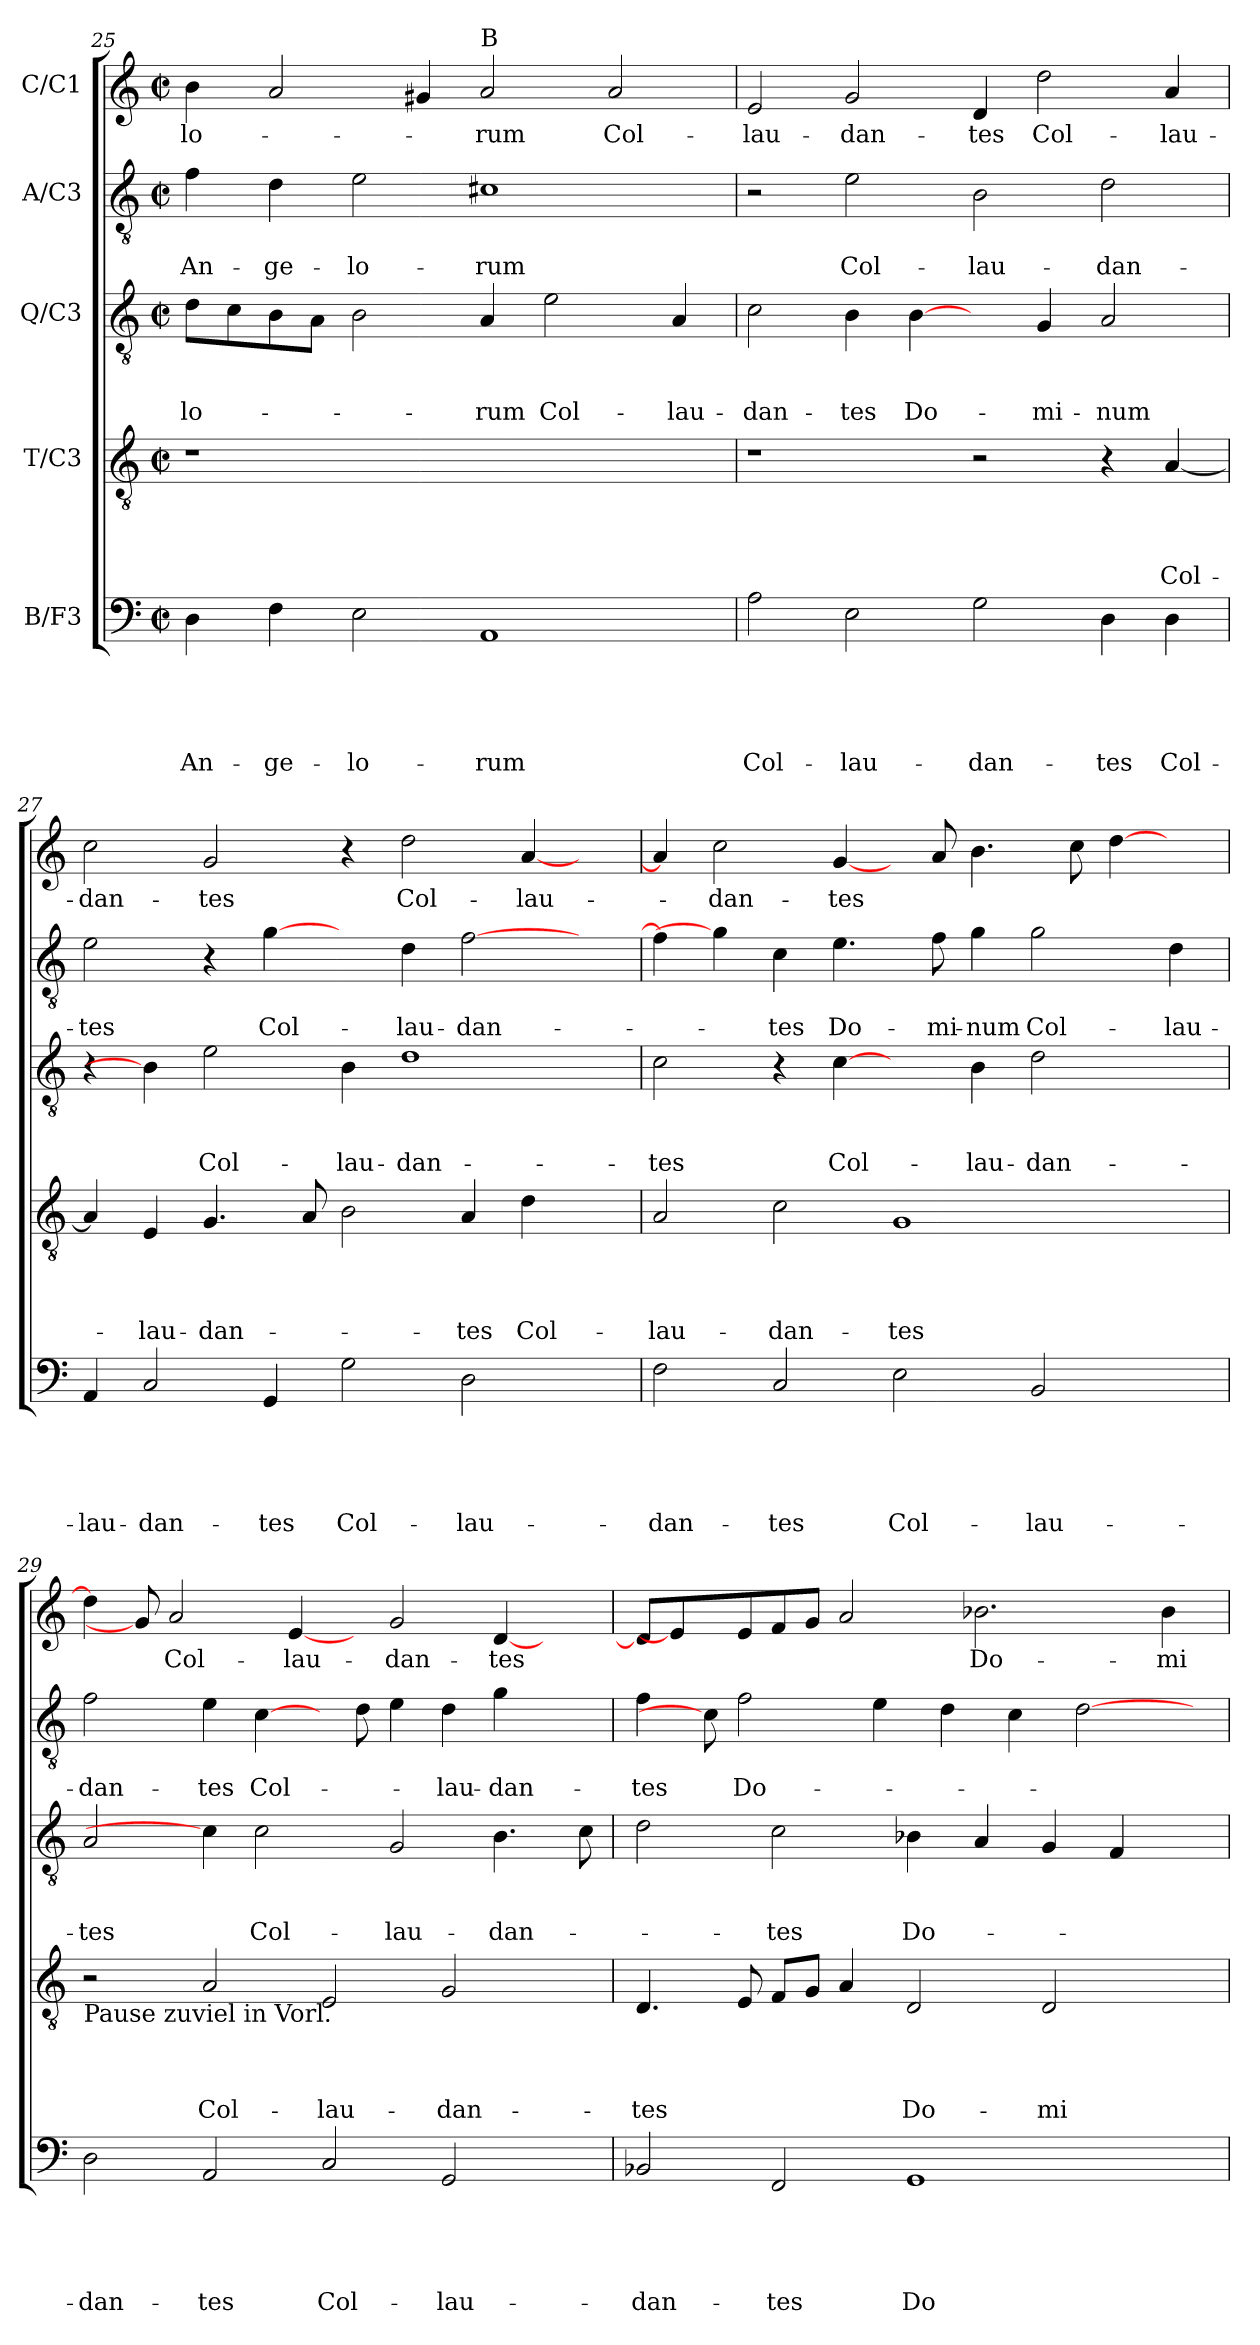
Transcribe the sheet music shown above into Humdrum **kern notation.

**kern	**text	**text	**text	**text	**text	**kern	**text	**text	**text	**text	**kern	**text	**text	**text	**kern	**text	**text	**kern	**text
*part5	*part5	*part5	*part5	*part5	*part5	*part4	*part4	*part4	*part4	*part4	*part3	*part3	*part3	*part3	*part2	*part2	*part2	*part1	*part1
*staff5	*staff5	*staff5	*staff5	*staff5	*staff5	*staff4	*staff4	*staff4	*staff4	*staff4	*staff3	*staff3	*staff3	*staff3	*staff2	*staff2	*staff2	*staff1	*staff1
*I"B/F3	*	*	*	*	*	*I"T/C3	*	*	*	*	*I"Q/C3	*	*	*	*I"A/C3	*	*	*I"C/C1	*
*clefF4	*	*	*	*	*	*clefGv2	*	*	*	*	*clefGv2	*	*	*	*clefGv2	*	*	*clefG2	*
*k[]	*	*	*	*	*	*k[]	*	*	*	*	*k[]	*	*	*	*k[]	*	*	*k[]	*
*C:	*	*	*	*	*	*C:	*	*	*	*	*C:	*	*	*	*C:	*	*	*C:	*
*M2/2	*	*	*	*	*	*M2/2	*	*	*	*	*M2/2	*	*	*	*M2/2	*	*	*M2/2	*
*met(c|)	*	*	*	*	*	*met(c|)	*	*	*	*	*met(c|)	*	*	*	*met(c|)	*	*	*met(c|)	*
=25	=25	=25	=25	=25	=25	=25	=25	=25	=25	=25	=25	=25	=25	=25	=25	=25	=25	=25	=25
!	!	!	!	!	!LO:LY:b	!	!	!	!	!	!	!	!	!LO:LY:b	!	!	!LO:LY:b	!	!LO:LY:b
4D\	.	.	.	.	An-	1r	.	.	.	.	8d\L	.	.	-lo-	4f\	.	An-	4b\	-lo-
.	.	.	.	.	.	.	.	.	.	.	8c\	.	.	.	.	.	.	.	.
!	!	!	!	!	!LO:LY:b	!	!	!	!	!	!	!	!	!	!	!	!LO:LY:b	!	!
4F\	.	.	.	.	-ge-	.	.	.	.	.	8B\	.	.	.	4d\	.	-ge-	2a/	.
.	.	.	.	.	.	.	.	.	.	.	8A\J	.	.	.	.	.	.	.	.
!	!	!	!	!	!LO:LY:b	!	!	!	!	!	!	!	!	!	!	!	!LO:LY:b	!	!
2E\	.	.	.	.	-lo-	.	.	.	.	.	2B\	.	.	.	2e\	.	-lo-	.	.
.	.	.	.	.	.	.	.	.	.	.	.	.	.	.	.	.	.	4g#X/	.
!	!	!	!	!	!	!	!	!	!	!	!	!	!	!	!	!	!	!LO:TX:a:t=B	!
!	!	!	!	!	!LO:LY:b	!	!	!	!	!	!	!	!	!LO:LY:b	!	!	!LO:LY:b	!	!LO:LY:b
1AA	.	.	.	.	-rum	1ryy	.	.	.	.	4A/	.	.	-rum	1c#X	.	-rum	2a/	-rum
!	!	!	!	!	!	!	!	!	!	!	!	!	!	!LO:LY:b	!	!	!	!	!
.	.	.	.	.	.	.	.	.	.	.	2e\	.	.	Col-	.	.	.	.	.
!	!	!	!	!	!	!	!	!	!	!	!	!	!	!	!	!	!	!	!LO:LY:b
.	.	.	.	.	.	.	.	.	.	.	.	.	.	.	.	.	.	2a/	Col-
!	!	!	!	!	!	!	!	!	!	!	!	!	!	!LO:LY:b	!	!	!	!	!
.	.	.	.	.	.	.	.	.	.	.	4A/	.	.	-lau-	.	.	.	.	.
=26	=26	=26	=26	=26	=26	=26	=26	=26	=26	=26	=26	=26	=26	=26	=26	=26	=26	=26	=26
!	!	!	!	!	!LO:LY:b	!	!	!	!	!	!	!	!	!LO:LY:b	!	!	!	!	!LO:LY:b
2A\	.	.	.	.	Col-	1r	.	.	.	.	2c\	.	.	-dan-	2r	.	.	2e/	-lau-
!	!	!	!	!	!LO:LY:b	!	!	!	!	!	!	!	!	!LO:LY:b	!	!	!LO:LY:b	!	!LO:LY:b
2E\	.	.	.	.	-lau-	.	.	.	.	.	4B\	.	.	-tes	2e\	.	Col-	2g/	-dan-
!	!	!	!	!	!	!	!	!	!	!	!	!	!	!LO:LY:b	!	!	!	!	!
.	.	.	.	.	.	.	.	.	.	.	[4B\	.	.	Do-	.	.	.	.	.
!	!	!	!	!	!LO:LY:b	!	!	!	!	!	!	!	!	!	!	!	!LO:LY:b	!	!LO:LY:b
2G\	.	.	.	.	-dan-	2r	.	.	.	.	4ryy	.	.	.	2B\	.	-lau-	4d/	-tes
!	!	!	!	!	!	!	!	!	!	!	!	!	!	!LO:LY:b	!	!	!	!	!LO:LY:b
.	.	.	.	.	.	.	.	.	.	.	4G/	.	.	-mi-	.	.	.	2dd\	Col-
!	!	!	!	!	!LO:LY:b	!	!	!	!	!	!	!	!	!LO:LY:b	!	!	!LO:LY:b	!	!
4D\	.	.	.	.	-tes	4r	.	.	.	.	2A/	.	.	-num	2d\	.	-dan-	.	.
!	!	!	!	!	!LO:LY:b	!	!	!	!	!LO:LY:b	!	!	!	!	!	!	!	!	!LO:LY:b
4D\	.	.	.	.	Col-	[4A/	.	.	.	Col-	.	.	.	.	.	.	.	4a/	-lau-
=27	=27	=27	=27	=27	=27	=27	=27	=27	=27	=27	=27	=27	=27	=27	=27	=27	=27	=27	=27
!	!	!	!	!	!LO:LY:b	!	!	!	!	!	!	!	!	!	!	!	!LO:LY:b	!	!LO:LY:b
4AA/	.	.	.	.	-lau-	4A/]	.	.	.	.	4r	.	.	.	2e\	.	-tes	2cc\	-dan-
!	!	!	!	!	!LO:LY:b	!	!	!	!	!LO:LY:b	!	!	!	!	!	!	!	!	!
2C/	.	.	.	.	-dan-	4E/	.	.	.	-lau-	4B\]	.	.	.	.	.	.	.	.
!	!	!	!	!	!	!	!	!	!	!LO:LY:b	!	!	!	!LO:LY:b	!	!	!	!	!LO:LY:b
.	.	.	.	.	.	4.G/	.	.	.	-dan-	2e\	.	.	Col-	4r	.	.	2g/	-tes
!	!	!	!	!	!LO:LY:b	!	!	!	!	!	!	!	!	!	!	!	!LO:LY:b	!	!
4GG/	.	.	.	.	-tes	.	.	.	.	.	.	.	.	.	[4g\	.	Col-	.	.
.	.	.	.	.	.	8A/	.	.	.	.	.	.	.	.	.	.	.	.	.
!	!	!	!	!	!LO:LY:b	!	!	!	!	!	!	!	!	!LO:LY:b	!	!	!	!	!
2G\	.	.	.	.	Col-	2B\	.	.	.	.	4B\	.	.	-lau-	4ryy	.	.	4r	.
!	!	!	!	!	!	!	!	!	!	!	!	!	!	!LO:LY:b	!	!	!LO:LY:b	!	!LO:LY:b
.	.	.	.	.	.	.	.	.	.	.	1d	.	.	-dan-	4d\	.	-lau-	2dd\	Col-
!	!	!	!	!	!LO:LY:b	!	!	!	!	!LO:LY:b	!	!	!	!	!	!	!LO:LY:b	!	!
2D\	.	.	.	.	-lau-	4A/	.	.	.	-tes	.	.	.	.	[2f\	.	-dan-	.	.
!	!	!	!	!	!	!	!	!	!	!LO:LY:b	!	!	!	!	!	!	!	!	!LO:LY:b
.	.	.	.	.	.	4d\	.	.	.	Col-	.	.	.	.	.	.	.	[4a/	-lau-
4ryy	.	.	.	.	.	4ryy	.	.	.	.	.	.	.	.	4ryy	.	.	4ryy	.
!!LO:LB:g=z
=28	=28	=28	=28	=28	=28	=28	=28	=28	=28	=28	=28	=28	=28	=28	=28	=28	=28	=28	=28
!	!	!	!	!	!LO:LY:b	!	!	!	!	!LO:LY:b	!	!	!	!LO:LY:b	!	!	!	!	!
2F\	.	.	.	.	-dan-	2A/	.	.	.	-lau-	2c\	.	.	-tes	4f\]	.	.	4a/]	.
!	!	!	!	!	!	!	!	!	!	!	!	!	!	!	!	!	!	!	!LO:LY:b
.	.	.	.	.	.	.	.	.	.	.	.	.	.	.	4g\]	.	.	2cc\	-dan-
!	!	!	!	!	!LO:LY:b	!	!	!	!	!LO:LY:b	!	!	!	!	!	!	!LO:LY:b	!	!
2C/	.	.	.	.	-tes	2c\	.	.	.	-dan-	4r	.	.	.	4c\	.	-tes	.	.
!	!	!	!	!	!	!	!	!	!	!	!	!	!	!LO:LY:b	!	!	!LO:LY:b	!	!LO:LY:b
.	.	.	.	.	.	.	.	.	.	.	[4c\	.	.	Col-	4.e\	.	Do-	[4g/	-tes
!	!	!	!	!	!LO:LY:b	!	!	!	!	!LO:LY:b	!	!	!	!	!	!	!	!	!
2E\	.	.	.	.	Col-	1G	.	.	.	-tes	4ryy	.	.	.	.	.	.	8ryy	.
!	!	!	!	!	!	!	!	!	!	!	!	!	!	!	!	!	!LO:LY:b	!	!
.	.	.	.	.	.	.	.	.	.	.	.	.	.	.	8f\	.	-mi-	8a/	.
!	!	!	!	!	!	!	!	!	!	!	!	!	!	!LO:LY:b	!	!	!LO:LY:b	!	!
.	.	.	.	.	.	.	.	.	.	.	4B\	.	.	-lau-	4g\	.	-num	4.b\	.
!	!	!	!	!	!LO:LY:b	!	!	!	!	!	!	!	!	!LO:LY:b	!	!	!LO:LY:b	!	!
2BB/	.	.	.	.	-lau-	.	.	.	.	.	2d\	.	.	-dan-	2g\	.	Col-	.	.
.	.	.	.	.	.	.	.	.	.	.	.	.	.	.	.	.	.	8cc\	.
.	.	.	.	.	.	.	.	.	.	.	.	.	.	.	.	.	.	[4dd\	.
!	!	!	!	!	!	!	!	!	!	!	!	!	!	!	!	!	!LO:LY:b	!	!
4ryy	.	.	.	.	.	4ryy	.	.	.	.	4ryy	.	.	.	4d\	.	-lau-	4ryy	.
=29	=29	=29	=29	=29	=29	=29	=29	=29	=29	=29	=29	=29	=29	=29	=29	=29	=29	=29	=29
!	!	!	!	!	!	!LO:TX:b:t=Pause zuviel in Vorl.	!	!	!	!	!	!	!	!	!	!	!	!	!
!	!	!	!	!	!LO:LY:b	!	!	!	!	!	!	!	!	!LO:LY:b	!	!	!LO:LY:b	!	!
2D\	.	.	.	.	-dan-	2r	.	.	.	.	2A/	.	.	-tes	2f\	.	-dan-	4dd\]	.
.	.	.	.	.	.	.	.	.	.	.	.	.	.	.	.	.	.	8g/]	.
!	!	!	!	!	!	!	!	!	!	!	!	!	!	!	!	!	!	!	!LO:LY:b
.	.	.	.	.	.	.	.	.	.	.	.	.	.	.	.	.	.	2a/	Col-
!	!	!	!	!	!LO:LY:b	!	!	!	!	!LO:LY:b	!	!	!	!	!	!	!LO:LY:b	!	!
2AA/	.	.	.	.	-tes	2A/	.	.	.	Col-	4c\]	.	.	.	4e\	.	-tes	.	.
!	!	!	!	!	!	!	!	!	!	!	!	!	!	!LO:LY:b	!	!	!LO:LY:b	!	!
.	.	.	.	.	.	.	.	.	.	.	2c\	.	.	Col-	[4c\	.	Col-	.	.
!	!	!	!	!	!	!	!	!	!	!	!	!	!	!	!	!	!	!	!LO:LY:b
.	.	.	.	.	.	.	.	.	.	.	.	.	.	.	.	.	.	[4e/	-lau-
!	!	!	!	!	!LO:LY:b	!	!	!	!	!LO:LY:b	!	!	!	!	!	!	!	!	!
2C/	.	.	.	.	Col-	2E/	.	.	.	-lau-	.	.	.	.	8ryy	.	.	.	.
.	.	.	.	.	.	.	.	.	.	.	.	.	.	.	8d\	.	.	8ryy	.
!	!	!	!	!	!	!	!	!	!	!	!	!	!	!LO:LY:b	!	!	!	!	!LO:LY:b
.	.	.	.	.	.	.	.	.	.	.	2G/	.	.	-lau-	4e\	.	.	2g/	-dan-
!	!	!	!	!	!LO:LY:b	!	!	!	!	!LO:LY:b	!	!	!	!	!	!	!LO:LY:b	!	!
2GG/	.	.	.	.	-lau-	2G/	.	.	.	-dan-	.	.	.	.	4d\	.	-lau-	.	.
!	!	!	!	!	!	!	!	!	!	!	!	!	!	!LO:LY:b	!	!	!LO:LY:b	!	!LO:LY:b
.	.	.	.	.	.	.	.	.	.	.	4.B\	.	.	-dan-	4g\	.	-dan-	[4d/	-tes
4ryy	.	.	.	.	.	4ryy	.	.	.	.	.	.	.	.	4ryy	.	.	4ryy	.
.	.	.	.	.	.	.	.	.	.	.	8c\	.	.	.	.	.	.	.	.
=30	=30	=30	=30	=30	=30	=30	=30	=30	=30	=30	=30	=30	=30	=30	=30	=30	=30	=30	=30
!	!	!	!	!	!LO:LY:b	!	!	!	!	!LO:LY:b	!	!	!	!	!	!	!LO:LY:b	!	!
2BB-X/	.	.	.	.	-dan-	4.D/	.	.	.	-tes	2d\	.	.	.	4f\	.	-tes	8d/L]	.
.	.	.	.	.	.	.	.	.	.	.	.	.	.	.	.	.	.	4e/]	.
.	.	.	.	.	.	.	.	.	.	.	.	.	.	.	8c\]	.	.	.	.
!	!	!	!	!	!	!	!	!	!	!	!	!	!	!	!	!	!LO:LY:b	!	!
.	.	.	.	.	.	8E/	.	.	.	.	.	.	.	.	2f\	.	Do-	8e/	.
!	!	!	!	!	!LO:LY:b	!	!	!	!	!	!	!	!	!LO:LY:b	!	!	!	!	!
2FF/	.	.	.	.	-tes	8F/L	.	.	.	.	2c\	.	.	-tes	.	.	.	8f/	.
.	.	.	.	.	.	8G/J	.	.	.	.	.	.	.	.	.	.	.	8g/J	.
.	.	.	.	.	.	4A/	.	.	.	.	.	.	.	.	.	.	.	2a/	.
.	.	.	.	.	.	.	.	.	.	.	.	.	.	.	4e\	.	.	.	.
!	!	!	!	!	!LO:LY:b	!	!	!	!	!LO:LY:b	!	!	!	!LO:LY:b	!	!	!	!	!
1GG	.	.	.	.	Do-	2D/	.	.	.	Do-	4B-X\	.	.	Do-	.	.	.	.	.
.	.	.	.	.	.	.	.	.	.	.	.	.	.	.	4d\	.	.	.	.
!	!	!	!	!	!	!	!	!	!	!	!	!	!	!	!	!	!	!	!LO:LY:b
.	.	.	.	.	.	.	.	.	.	.	4A/	.	.	.	.	.	.	2.b-X\	Do-
.	.	.	.	.	.	.	.	.	.	.	.	.	.	.	4c\	.	.	.	.
!	!	!	!	!	!	!	!	!	!	!LO:LY:b	!	!	!	!	!	!	!	!	!
.	.	.	.	.	.	2D/	.	.	.	-mi-	4G/	.	.	.	.	.	.	.	.
.	.	.	.	.	.	.	.	.	.	.	.	.	.	.	[2d\	.	.	.	.
.	.	.	.	.	.	.	.	.	.	.	4F/	.	.	.	.	.	.	.	.
!	!	!	!	!	!	!	!	!	!	!	!	!	!	!	!	!	!	!	!LO:LY:b
4ryy	.	.	.	.	.	4ryy	.	.	.	.	4ryy	.	.	.	.	.	.	4b-\	-mi-
.	.	.	.	.	.	.	.	.	.	.	.	.	.	.	8ryy	.	.	.	.
=	=	=	=	=	=	=	=	=	=	=	=	=	=	=	=	=	=	=	=
*-	*-	*-	*-	*-	*-	*-	*-	*-	*-	*-	*-	*-	*-	*-	*-	*-	*-	*-	*-
